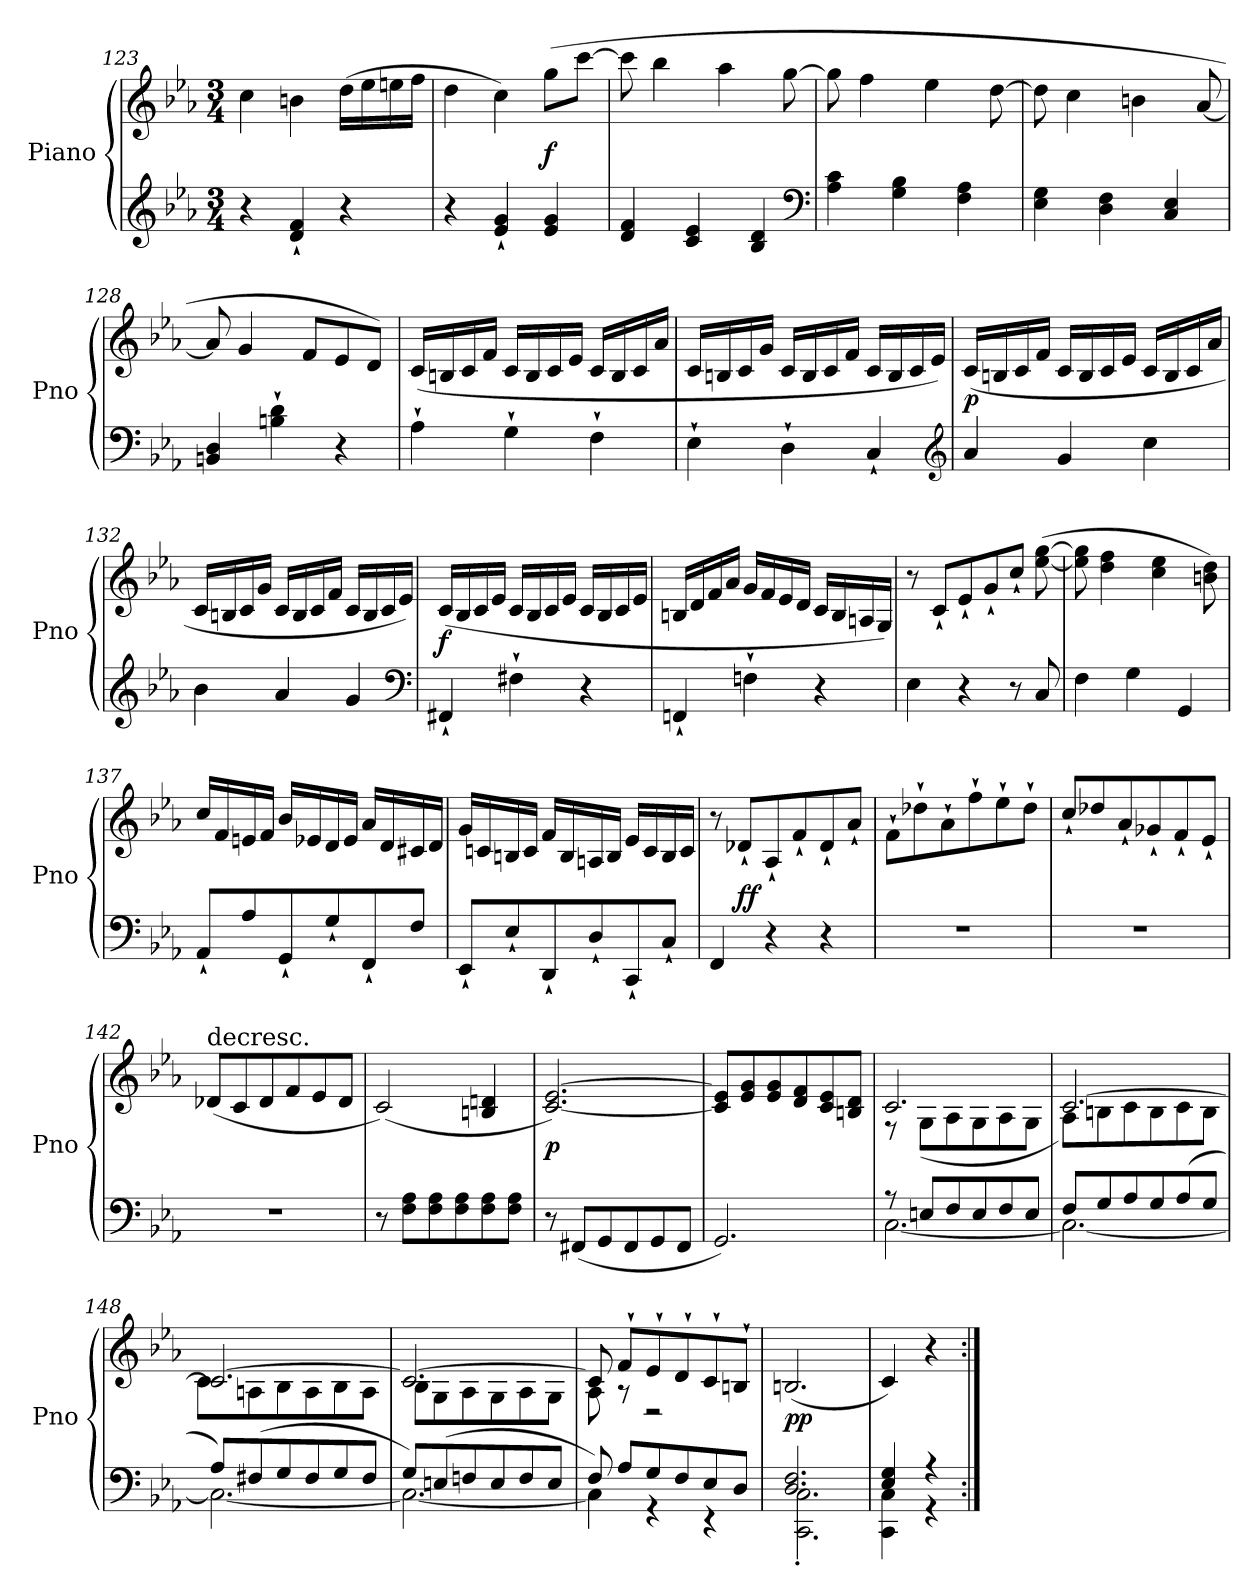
**kern	**kern	**dynam
*part1	*part1	*part1
*staff2	*staff1	*staff1/2
*I"Piano	*	*
*I'Pno	*	*
*clefG2	*clefG2	*
*k[b-e-a-]	*k[b-e-a-]	*
*c:	*c:	*
*M3/4	*M3/4	*
=123	=123	=123
4r	4cc\	.
4d`/ 4f`/	4bn\	.
4r	(16dd\LL	.
.	16ee-\	.
.	16een\	.
.	16ff\JJ	.
=124	=124	=124
4r	4dd\	.
4e-`/ 4g`/	4cc\)	.
4e-/ 4g/	(8gg\L	f
.	[8ccc\J	.
=125	=125	=125
4d/ 4f/	8ccc\]	.
.	4bb-\	.
4c/ 4e-/	.	.
.	4aa-\	.
4B-/ 4d/	.	.
.	[8gg\	.
*clefF4	*	*
=126	=126	=126
4A-\ 4c\	8gg\]	.
.	4ff\	.
4G\ 4B-\	.	.
.	4ee-\	.
4F\ 4A-\	.	.
.	[8dd\	.
=127	=127	=127
4E-\ 4G\	8dd\]	.
.	4cc\	.
4D\ 4F\	.	.
.	4bn\	.
4C/ 4E-/	.	.
.	[8a-/	.
=128	=128	=128
4BBn/ 4D/	8a-/]	.
.	4g/	.
4Bn`\ 4d`\	.	.
.	8f/L	.
4r	8e-/	.
.	8d/J)	.
=129	=129	=129
4A-`\	(16c/LL	.
.	16Bn/	.
.	16c/	.
.	16f/JJ	.
4G`\	16c/LL	.
.	16B/	.
.	16c/	.
.	16e-/JJ	.
4F`\	16c/LL	.
.	16B/	.
.	16c/	.
.	16a-/JJ	.
=130	=130	=130
4E-`\	16c/LL	.
.	16Bn/	.
.	16c/	.
.	16g/JJ	.
4D`\	16c/LL	.
.	16B/	.
.	16c/	.
.	16f/JJ	.
4C`/	16c/LL	.
.	16B/	.
.	16c/	.
.	16e-/JJ)	.
*clefG2	*	*
=131	=131	=131
4a-/	(16c/LL	p
.	16Bn/	.
.	16c/	.
.	16f/JJ	.
4g/	16c/LL	.
.	16B/	.
.	16c/	.
.	16e-/JJ	.
4cc\	16c/LL	.
.	16B/	.
.	16c/	.
.	16a-/JJ	.
=132	=132	=132
4b-\	16c/LL	.
.	16Bn/	.
.	16c/	.
.	16g/JJ	.
4a-/	16c/LL	.
.	16B/	.
.	16c/	.
.	16f/JJ	.
4g/	16c/LL	.
.	16B/	.
.	16c/	.
.	16e-/JJ)	.
*clefF4	*	*
=133	=133	=133
4FF#X`/	(16c/LL	f
.	16B-/	.
.	16c/	.
.	16e-/JJ	.
4F#X`\	16c/LL	.
.	16B-/	.
.	16c/	.
.	16e-/JJ	.
4r	16c/LL	.
.	16B-/	.
.	16c/	.
.	16e-/JJ	.
=134	=134	=134
4FFn`/	16Bn/LL	.
.	16d/	.
.	16f/	.
.	16a-/JJ	.
4Fn`\	16g/LL	.
.	16f/	.
.	16e-/	.
.	16d/JJ	.
4r	16c/LL	.
.	16B/	.
.	16An/	.
.	16G/JJ)	.
=135	=135	=135
4E-\	8r	.
.	8c`/L	.
4r	8e-`/	.
.	8g`/	.
8r	8cc`/J	.
8C/	([8ee-\ [8gg\	.
=136	=136	=136
4F\	8ee-]\ 8gg]\	.
.	4dd\ 4ff\	.
4G\	.	.
.	4cc\ 4ee-\	.
4GG/	.	.
.	8bn\ 8dd\)	.
=137	=137	=137
8AA-`/L	16cc/LL	.
.	16f/	.
8A-/	16en/	.
.	16f/JJ	.
8GG`/	16b-/LL	.
.	16e-X/	.
8G`/	16d/	.
.	16e-/JJ	.
8FF`/	16a-/LL	.
.	16d/	.
8F/J	16c#X/	.
.	16d/JJ	.
=138	=138	=138
8EE-`/L	16g/LL	.
.	16cn/	.
8E-`/	16Bn/	.
.	16c/JJ	.
8DD`/	16f/LL	.
.	16B/	.
8D`/	16An/	.
.	16B/JJ	.
8CC`/	16e-/LL	.
.	16c/	.
8C`/J	16B/	.
.	16c/JJ	.
=139	=139	=139
4FF/	8r	.
.	8d-X`/L	ff
4r	8A-`/	.
.	8f`/	.
4r	8d-`/	.
.	8a-`/J	.
=140	=140	=140
2.r	8f`\L	.
.	8dd-X`\	.
.	8a-`\	.
.	8ff`\	.
.	8ee-`\	.
.	8dd-`\J	.
=141	=141	=141
2.r	8cc`/L	.
.	8dd-X/	.
.	8a-`/	.
.	8g-X`/	.
.	8f`/	.
.	8e-`/J	.
=142	=142	=142
!	!LO:TX:t=decresc.	!
2.r	(8d-X/L	.
.	8c/	.
.	8d-/	.
.	8f/	.
.	8e-/	.
.	8d-/J	.
=143	=143	=143
8r	(2c/)	.
8F\ 8A-\L	.	.
8F\ 8A-\	.	.
8F\ 8A-\	.	.
8F\ 8A-\	4Bn/ 4dn/	.
8F\ 8A-\J	.	.
=144	=144	=144
8r	[2.c/ [2.e-/)	p
(8FF#X/L	.	.
8GG/	.	.
8FF#/	.	.
8GG/	.	.
8FF#/J	.	.
=145	=145	=145
2.GG/)	8c]/ 8e-]/L	.
.	8e-/ 8g/	.
.	8e-/ 8g/	.
.	8d/ 8f/	.
.	8c/ 8e-/	.
.	8Bn/ 8d/J	.
=146	=146	=146
*^	*^	*
8r	[2.C\	2.c/	8r	.
8En/L	.	.	(8G\L	.
8F/	.	.	8A-\	.
8E/	.	.	8G\	.
8F/	.	.	8A-\	.
8E/J	.	.	8G\J	.
=147	=147	=147	=147	=147
8F/L	2.C\_	[2.c/	8A-\L)	.
8G/	.	.	8Bn\	.
8A-/	.	.	8c\	.
8G/	.	.	8B\	.
(8A-/	.	.	8c\	.
8G/J	.	.	8B\J	.
=148	=148	=148	=148	=148
8A-/L)	2.C\_	2.c/_	8c\L	.
(8F#X/	.	.	8An\	.
8G/	.	.	8B-\	.
8F#/	.	.	8A\	.
8G/	.	.	8B-\	.
8F#/J	.	.	8A\J	.
=149	=149	=149	=149	=149
8G/L)	2.C\_	2.c/_	8B-\L	.
(8En/	.	.	8G\	.
8Fn/	.	.	8A-\	.
8E/	.	.	8G\	.
8F/	.	.	8A-\	.
8E/J	.	.	8G\J	.
=150	=150	=150	=150	=150
8F/)	4C\]	8c/]	8A-\	.
8A-/L	.	8f`/L	8r	.
8G/	4r	8e-`/	2r	.
8F/	.	8d`/	.	.
8E-/	4r	8c`/	.	.
8D/J	.	8Bn`/J	.	.
*	*	*v	*v	*
=151	=151	=151	=151
2.D/ 2.F/	2.CC'\ 2.C'\	(2.Bn/	pp
=152	=152	=152	=152
4E-/ 4G/	4CC\ 4C\	4c/)	.
4r	4r	4r	.
*v	*v	*	*
=:|!	=:|!	=:|!
*-	*-	*-
